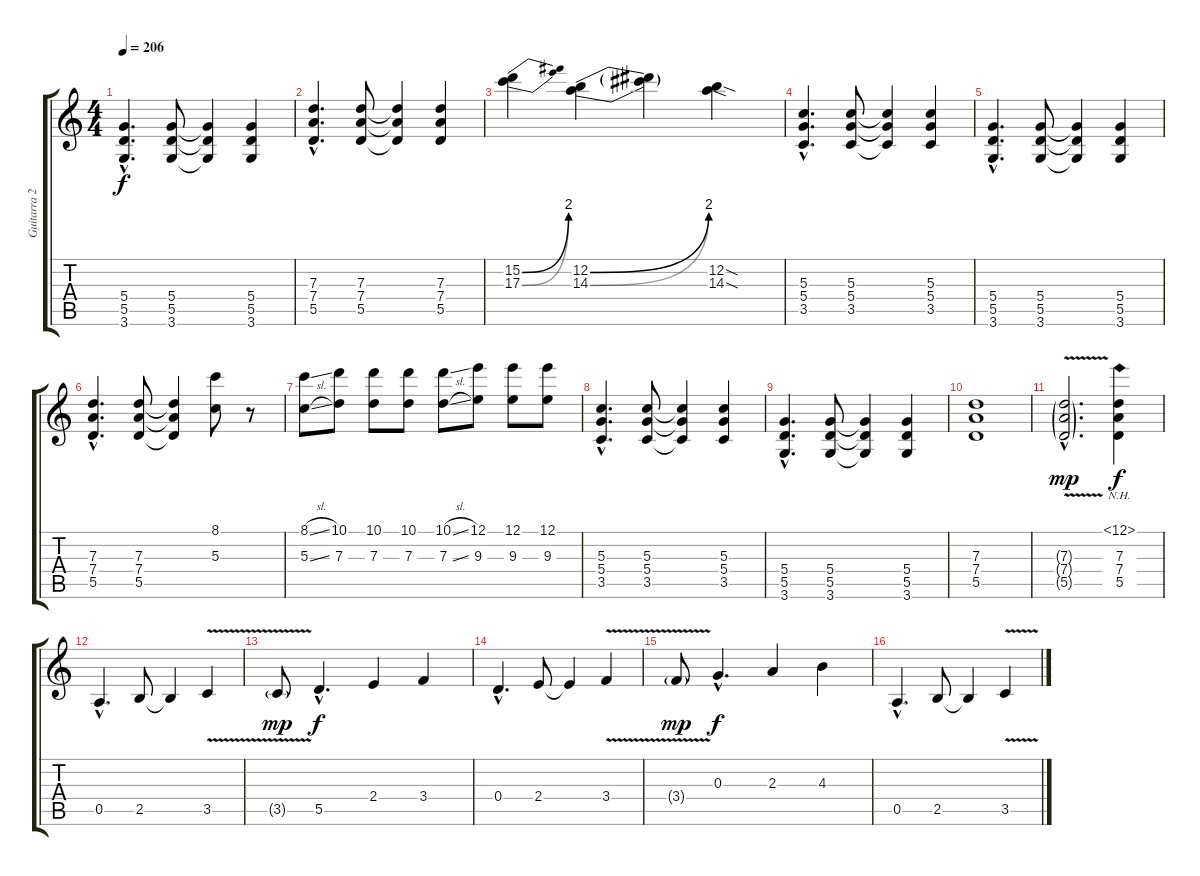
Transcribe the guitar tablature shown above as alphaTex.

\track ("Guitarra 2" "Guitarra 2") {instrument distortionguitar}
\staff {score tabs}
\tuning (E4 B3 G3 D3 A2 E2) {hide}
\ts (4 4)
\tempo 206
\clef g2
\ks c
(5.4{hac} 5.5{hac} 3.6{hac}).4{d dy f} (5.4 5.5 3.6).8 (5.4{t} 5.5{t} 3.6{t}).4 (5.4 5.5 3.6).4 |
(7.3{hac} 7.4{hac} 5.5{hac}).4{d} (7.3 7.4 5.5).8 (7.3{t} 7.4{t} 5.5{t}).4 (7.3 7.4 5.5).4 |
(15.2{be (bend 0 0 60 8)} 17.3{be (bend 0 0 60 8)}).4 (12.2{be (bend 0 0 60 8)} 14.3{be (bend 0 0 60 8)}).4 (12.2{t} 14.3{t}).4 (12.2{sod} 14.3{sod}).4 |
(5.3{hac} 5.4{hac} 3.5{hac}).4{d} (5.3 5.4 3.5).8 (5.3{t} 5.4{t} 3.5{t}).4 (5.3 5.4 3.5).4 |
(5.4{hac} 5.5{hac} 3.6{hac}).4{d} (5.4 5.5 3.6).8 (5.4{t} 5.5{t} 3.6{t}).4 (5.4 5.5 3.6).4 |
(7.3{hac} 7.4{hac} 5.5{hac}).4{d} (7.3 7.4 5.5).8 (7.3{t} 7.4{t} 5.5{t}).4 (8.1 5.3).8 r.8 |
(8.1{sl} 5.3{sl}).8 (10.1 7.3).8 (10.1 7.3).8 (10.1 7.3).8 (10.1{sl} 7.3{sl}).8 (12.1 9.3).8 (12.1 9.3).8 (12.1 9.3).8 |
(5.3{hac} 5.4{hac} 3.5{hac}).4{d} (5.3 5.4 3.5).8 (5.3{t} 5.4{t} 3.5{t}).4 (5.3 5.4 3.5).4 |
(5.4{hac} 5.5{hac} 3.6{hac}).4{d} (5.4 5.5 3.6).8 (5.4{t} 5.5{t} 3.6{t}).4 (5.4 5.5 3.6).4 |
(7.3 7.4 5.5).1 |
(7.3{v g hac} 7.4{g hac} 5.5{g hac}).2{d dy mp} (13.1{nh} 7.3 7.4 5.5).4{dy f} |
0.5{hac}.4{d} 2.5.8 2.5{t}.4 3.5{v}.4 |
3.5{v g}.8{dy mp} 5.5{hac}.4{d dy f} 2.4.4 3.4.4 |
0.4{hac}.4{d} 2.4.8 2.4{t}.4 3.4{v}.4 |
3.4{v g}.8{dy mp} 0.3{hac}.4{d dy f} 2.3.4 4.3.4 |
0.5{hac}.4{d} 2.5.8 2.5{t}.4 3.5{v}.4
